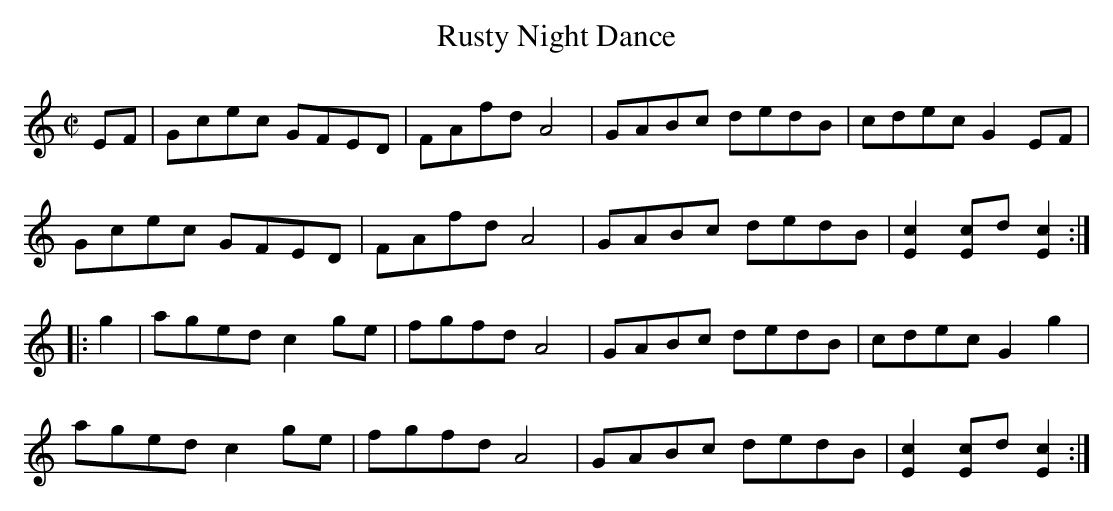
X:1
T:Rusty Night Dance
M:C|
L:1/8
K:C
EF|Gcec GFED|FAfd A4|GABc dedB|cdec G2EF|
Gcec GFED|FAfd A4|GABc dedB|[E2c2][Ec]d [E2c2]:|
|:g2|aged c2ge|fgfd A4|GABc dedB|cdec G2g2|
aged c2ge|fgfd A4|GABc dedB|[E2c2][Ec]d [E2c2]:|]
